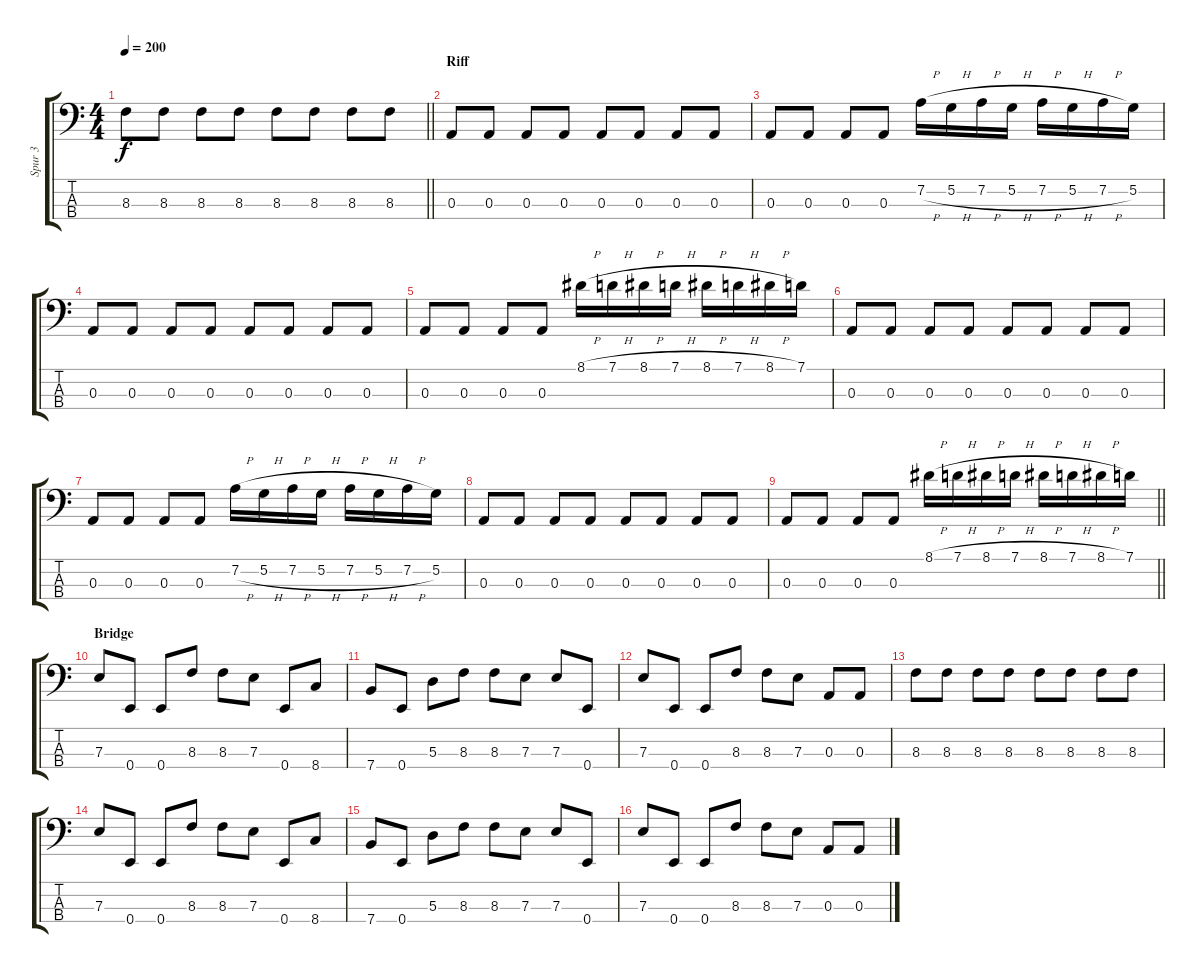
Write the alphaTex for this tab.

\track ("Spur 3" "Spur 3") {instrument electricbasspick}
\staff {score tabs}
\tuning (G2 D2 A1 E1) {hide}
\ts (4 4)
\tempo 200
\clef f4
\barLineRight lightlight
\ks c
8.3.8{dy f} 8.3.8 8.3.8 8.3.8 8.3.8 8.3.8 8.3.8 8.3.8 |
\section ("" "Riff")
0.3.8 0.3.8 0.3.8 0.3.8 0.3.8 0.3.8 0.3.8 0.3.8 |
0.3.8 0.3.8 0.3.8 0.3.8 7.2{h}.16 5.2{h}.16 7.2{h}.16 5.2{h}.16 7.2{h}.16 5.2{h}.16 7.2{h}.16 5.2.16 |
0.3.8 0.3.8 0.3.8 0.3.8 0.3.8 0.3.8 0.3.8 0.3.8 |
0.3.8 0.3.8 0.3.8 0.3.8 8.1{h}.16 7.1{h}.16 8.1{h}.16 7.1{h}.16 8.1{h}.16 7.1{h}.16 8.1{h}.16 7.1.16 |
0.3.8 0.3.8 0.3.8 0.3.8 0.3.8 0.3.8 0.3.8 0.3.8 |
0.3.8 0.3.8 0.3.8 0.3.8 7.2{h}.16 5.2{h}.16 7.2{h}.16 5.2{h}.16 7.2{h}.16 5.2{h}.16 7.2{h}.16 5.2.16 |
0.3.8 0.3.8 0.3.8 0.3.8 0.3.8 0.3.8 0.3.8 0.3.8 |
\barLineRight lightlight
0.3.8 0.3.8 0.3.8 0.3.8 8.1{h}.16 7.1{h}.16 8.1{h}.16 7.1{h}.16 8.1{h}.16 7.1{h}.16 8.1{h}.16 7.1.16 |
\section ("" "Bridge")
7.3.8 0.4.8 0.4.8 8.3.8 8.3.8 7.3.8 0.4.8 8.4.8 |
7.4.8 0.4.8 5.3.8 8.3.8 8.3.8 7.3.8 7.3.8 0.4.8 |
7.3.8 0.4.8 0.4.8 8.3.8 8.3.8 7.3.8 0.3.8 0.3.8 |
8.3.8 8.3.8 8.3.8 8.3.8 8.3.8 8.3.8 8.3.8 8.3.8 |
7.3.8 0.4.8 0.4.8 8.3.8 8.3.8 7.3.8 0.4.8 8.4.8 |
7.4.8 0.4.8 5.3.8 8.3.8 8.3.8 7.3.8 7.3.8 0.4.8 |
7.3.8 0.4.8 0.4.8 8.3.8 8.3.8 7.3.8 0.3.8 0.3.8
